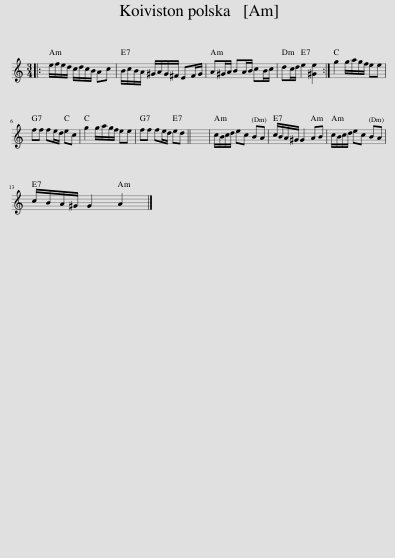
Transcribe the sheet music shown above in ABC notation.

X:1
L:1/8
M:3/4
I:linebreak $
K:C
V:1 treble
V:1
|: e/f/e/d/ c/d/c/B/ Ac | B/c/B/A/ ^G/A/G/^F/ EF/G/ | A^G/A/ BA/B/ cB/c/ | dc/d/ e2 [^Ge]2 :| g2 g/a/g/f/ ee |$ %5
 ff fe/d/ ec | g2 g/a/g/f/ ee | ff fe/d/ ed || x6 | c/B/c/d/ ec BA | %10
 c/B/A/^G/ G2 AB | c/B/c/d/ ec BA |$ c/B/A/^G/ G2 A2 |] %13
